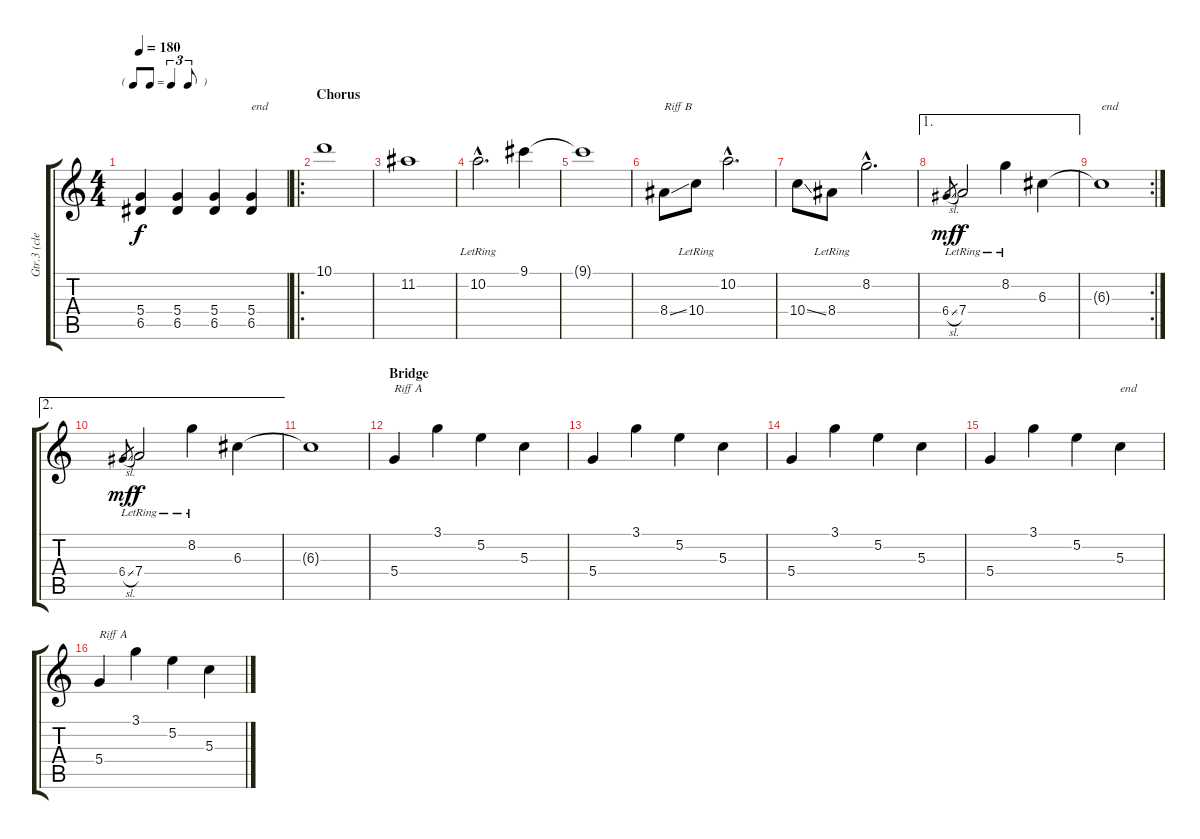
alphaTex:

\track ("Gtr.3 (clean)" "Gtr.3 (cle") {instrument electricguitarjazz}
\staff {score tabs}
\tuning (E4 B3 G3 D3 A2 E2) {hide}
\ts (4 4)
\tf triplet8th
\tempo 180
\clef g2
\ks c
(5.4 6.5).4{dy f} (5.4 6.5).4 (5.4 6.5).4 (5.4 6.5).4{txt "end"} |
\ro
\section ("" "Chorus")
10.1.1 |
11.2.1 |
10.2{hac lr}.2{d} 9.1.4 |
9.1{t}.1 |
8.4{ss}.8{txt "Riff B"} 10.4{lr}.8 10.2{hac}.2{d} |
10.4{ss}.8 8.4{lr}.8 8.2{hac}.2{d} |
\ae 1
6.4{sl}.8{gr dy mf} 7.4{lr}.2{dy f} 8.2{lr}.4 6.3.4 |
\rc 2
6.3{t}.1{txt "end"} |
\ae 2
6.4{sl}.8{gr dy mf} 7.4{lr}.2{dy f} 8.2{lr}.4 6.3.4 |
6.3{t}.1 |
\section ("" "Bridge")
5.4.4{txt "Riff A"} 3.1.4 5.2.4 5.3.4 |
5.4.4 3.1.4 5.2.4 5.3.4 |
5.4.4 3.1.4 5.2.4 5.3.4 |
5.4.4 3.1.4 5.2.4 5.3.4{txt "end"} |
5.4.4{txt "Riff A"} 3.1.4 5.2.4 5.3.4
